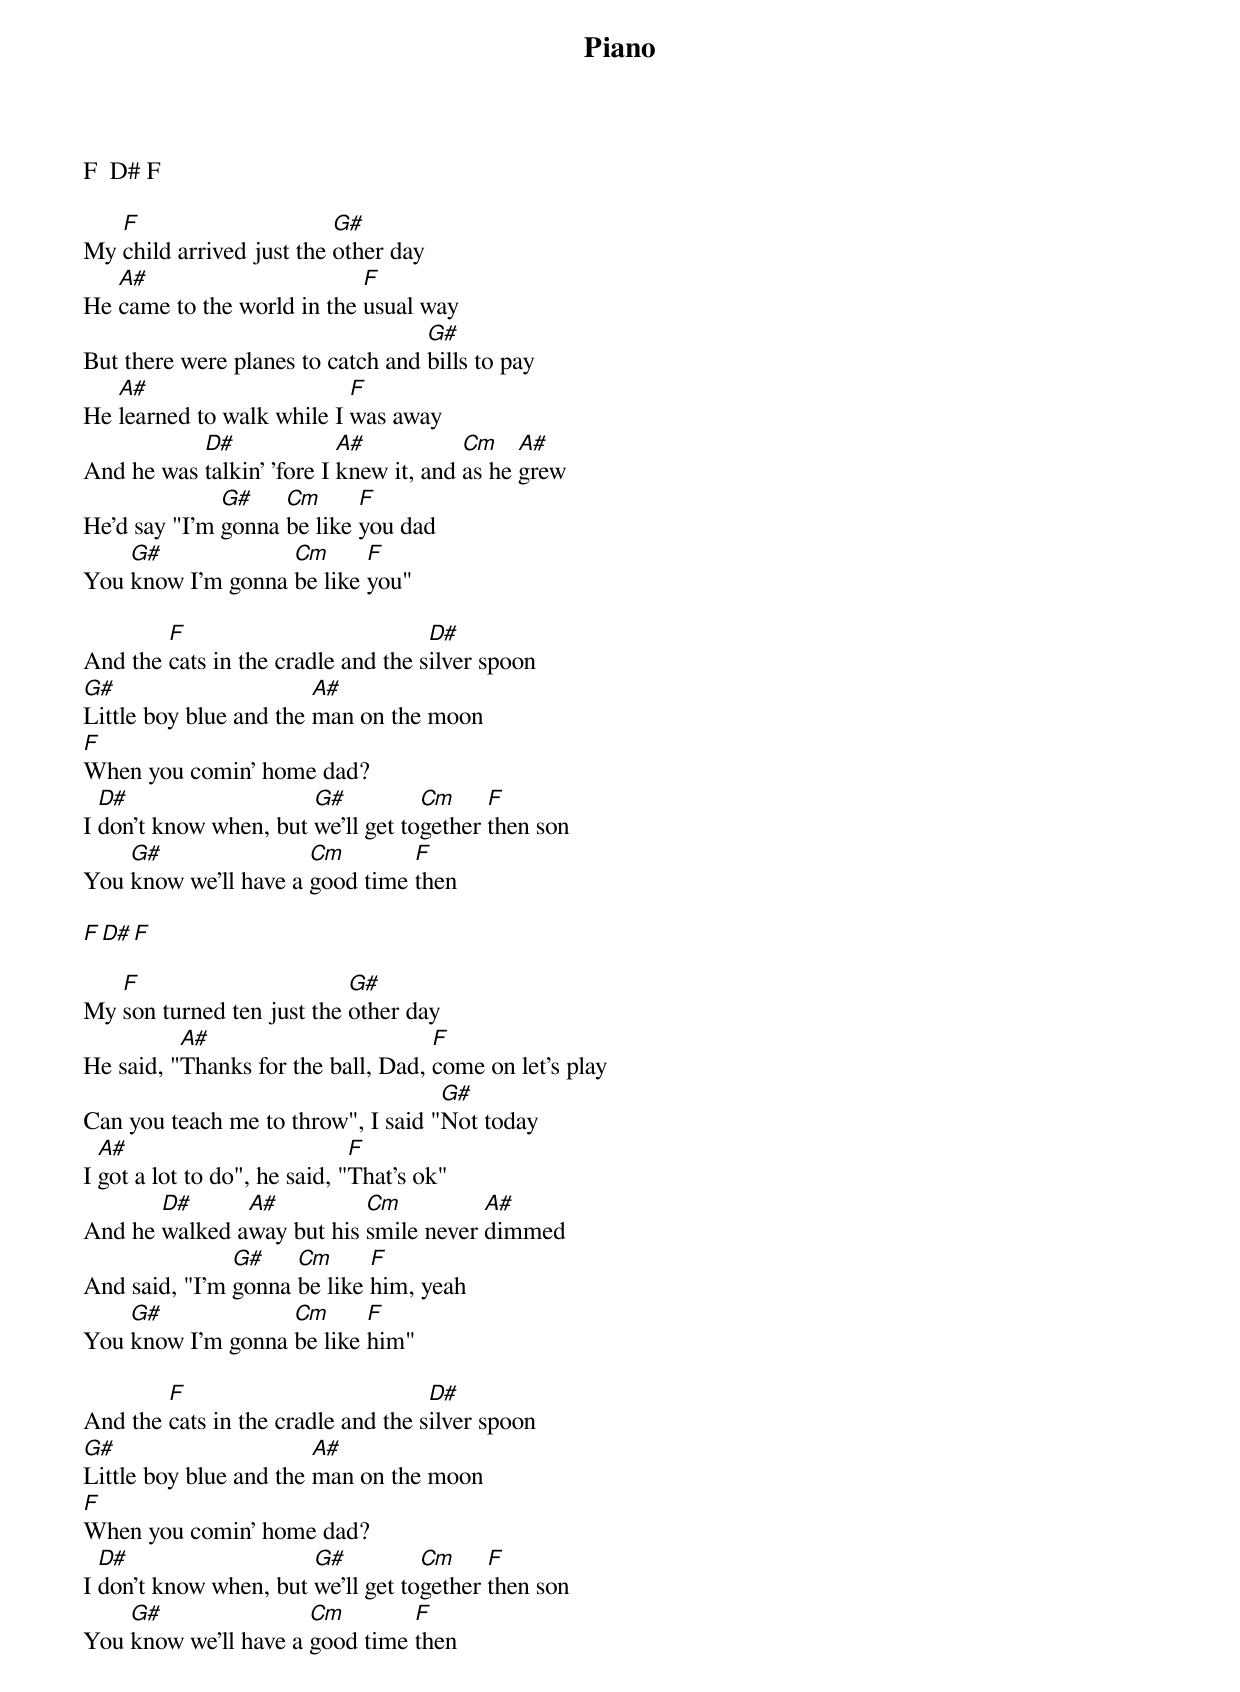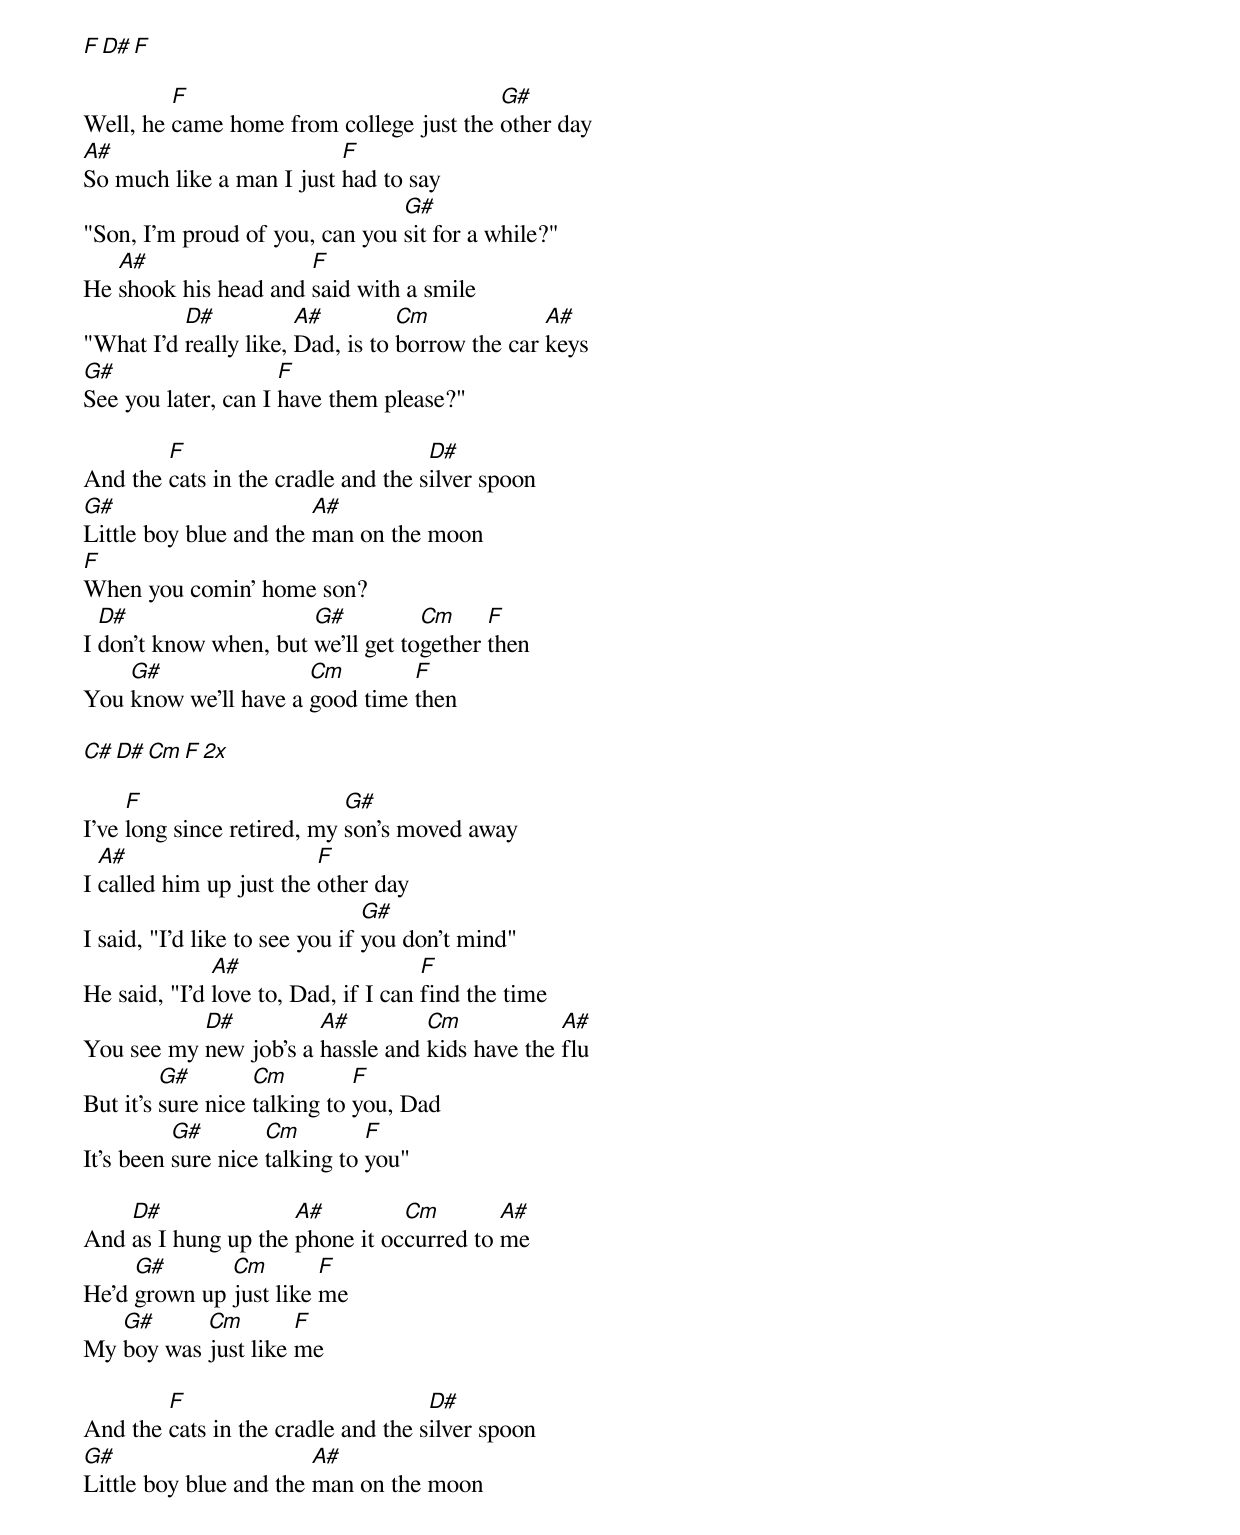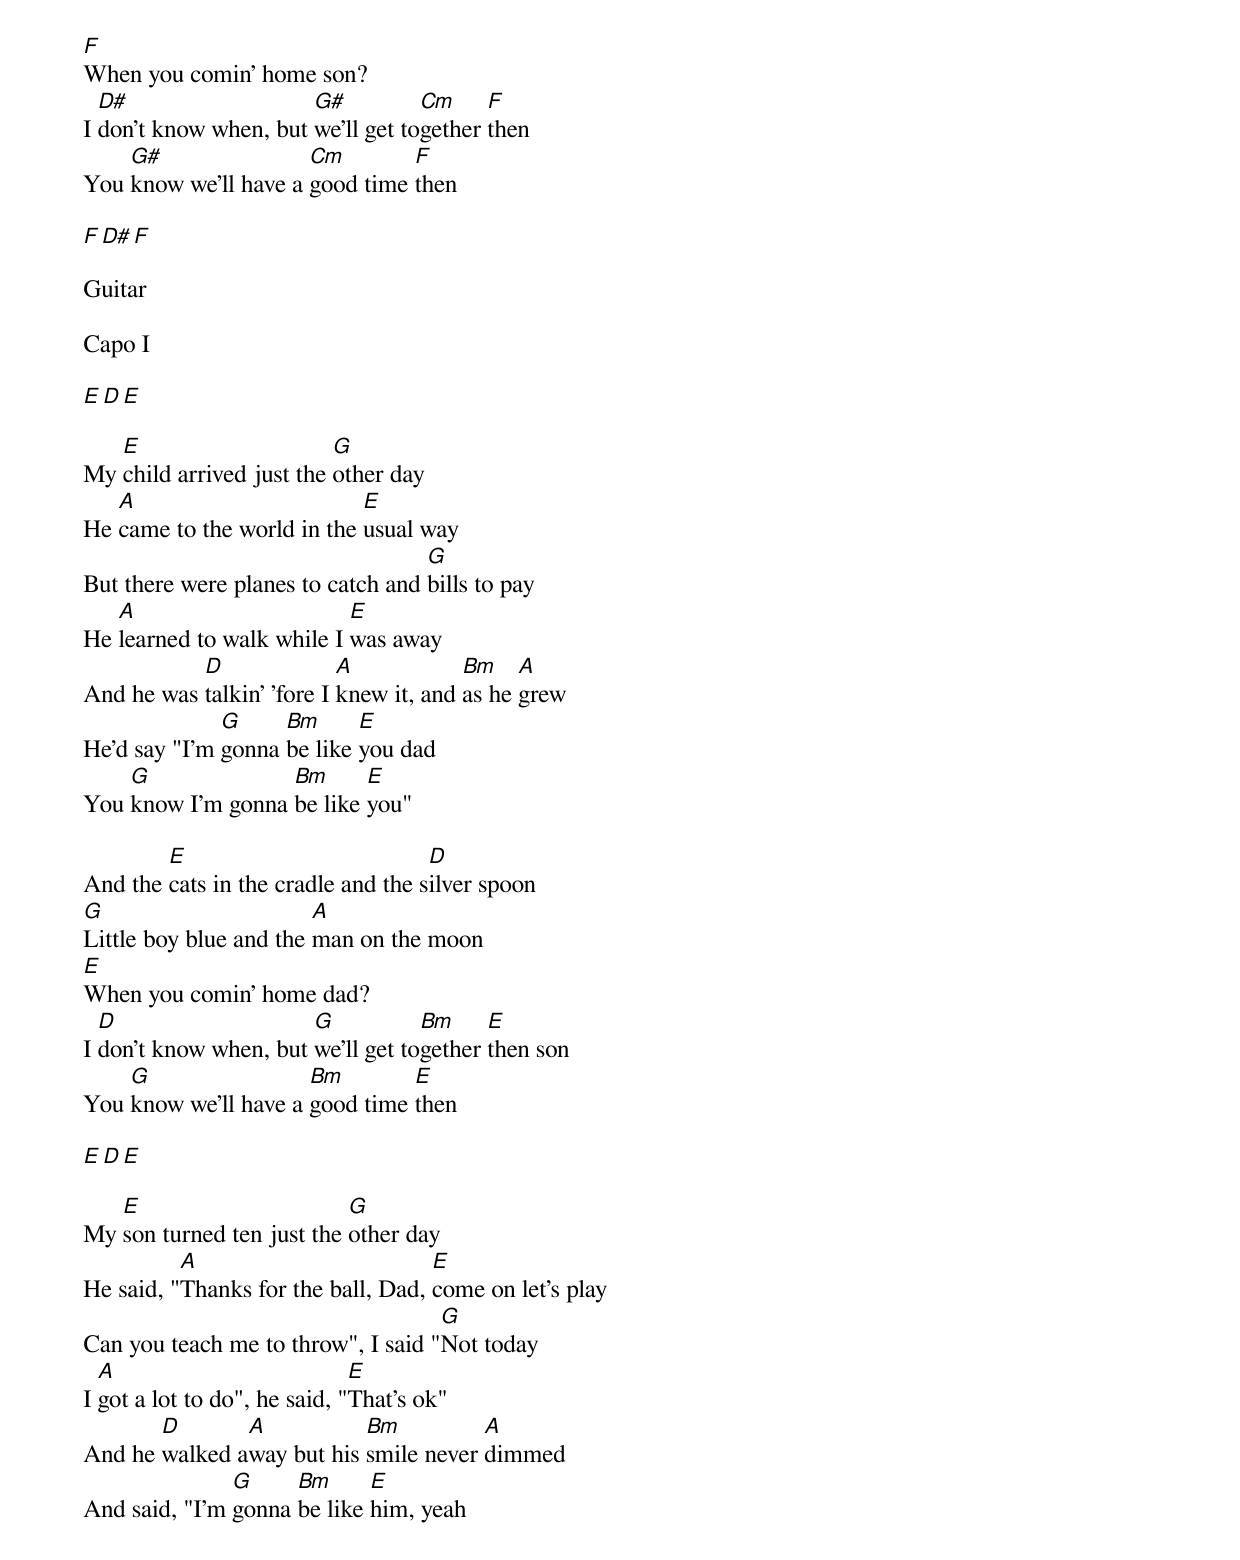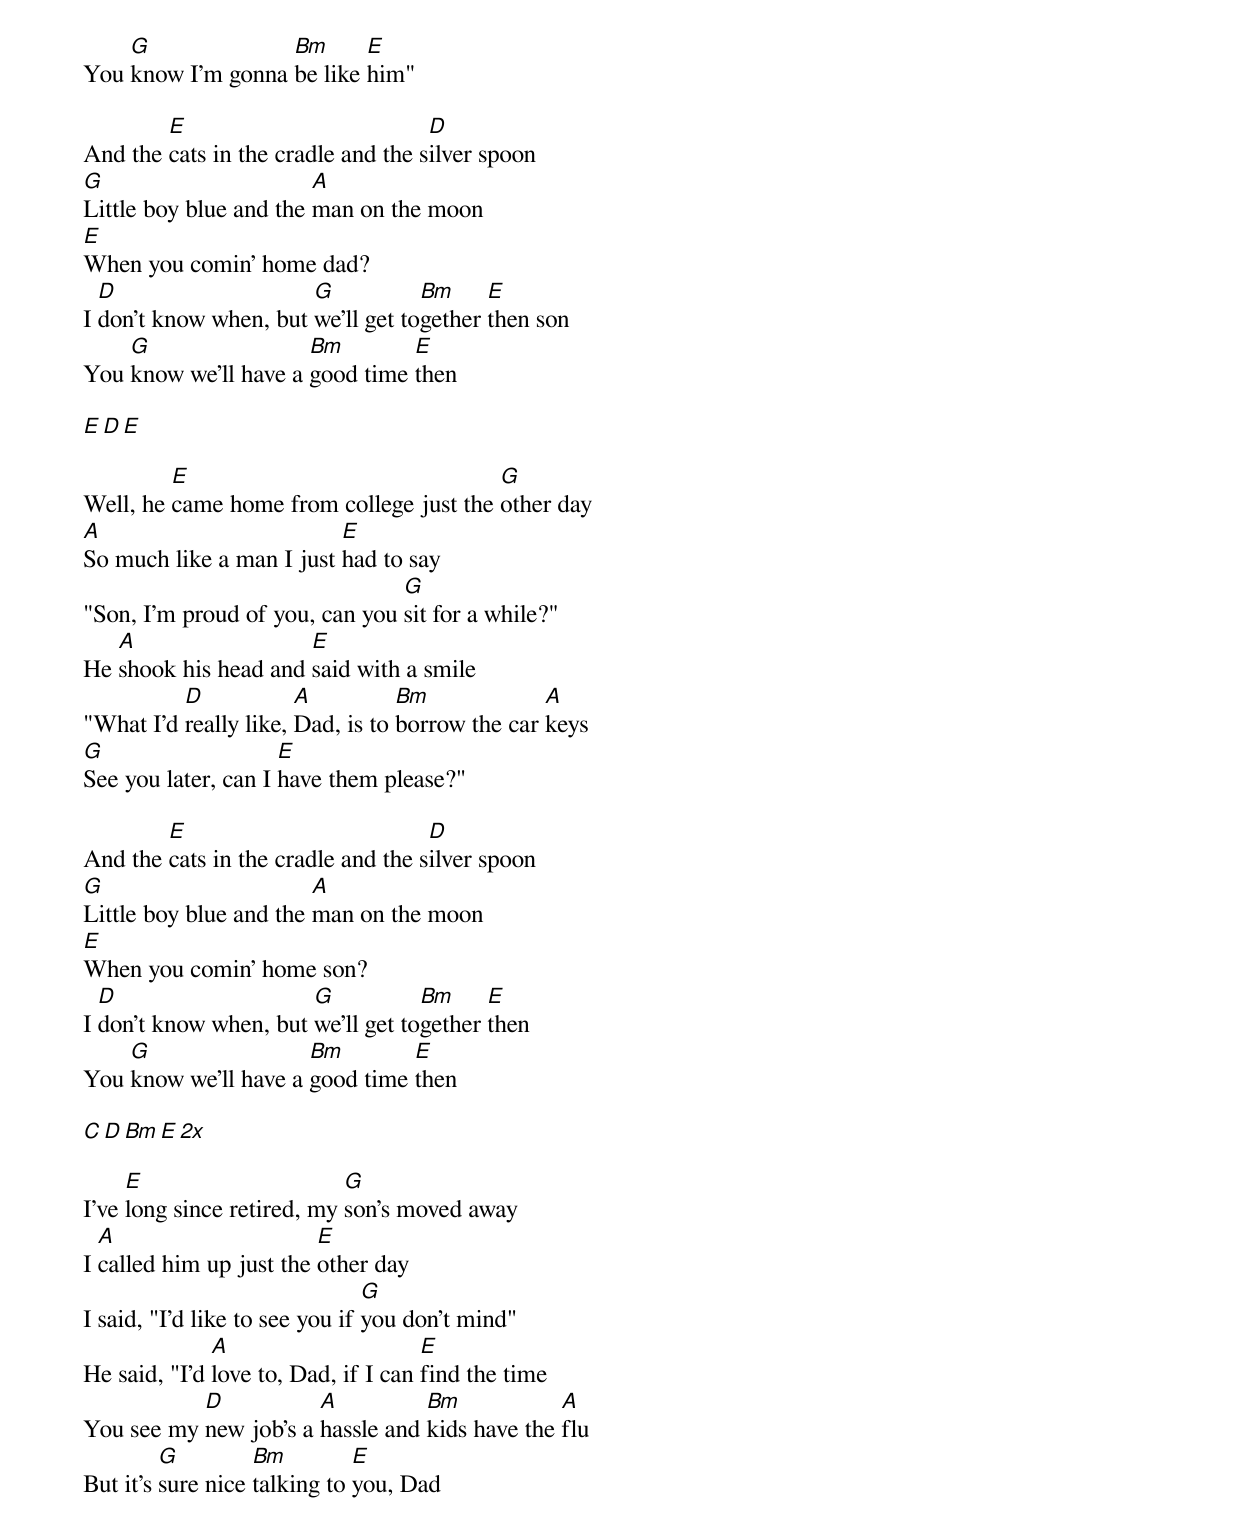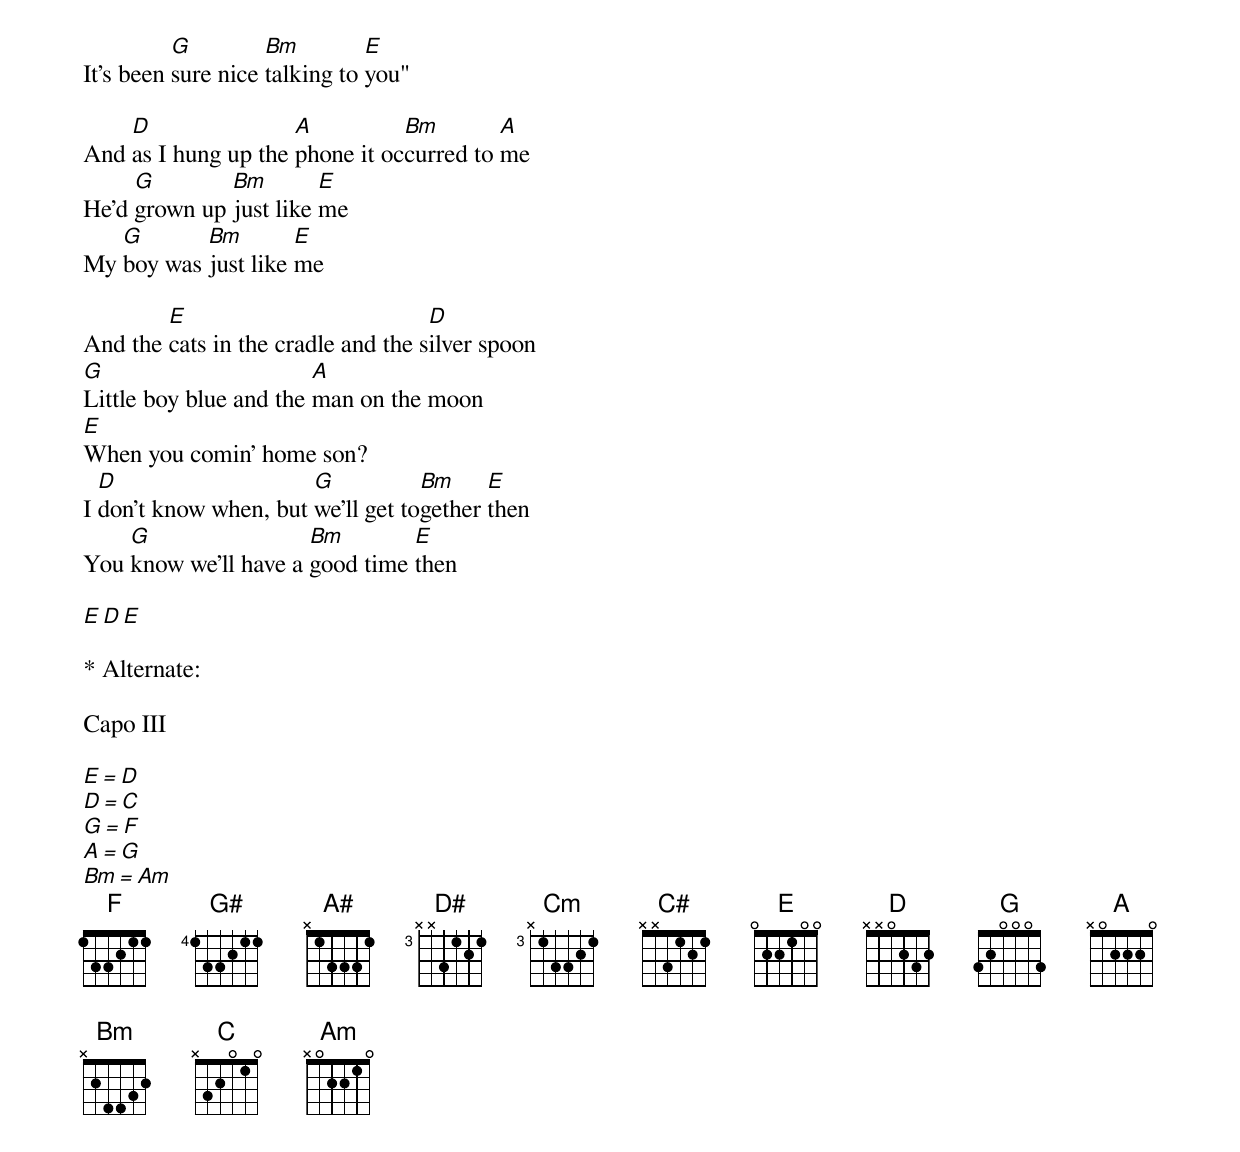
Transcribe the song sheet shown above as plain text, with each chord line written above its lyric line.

Piano

F  D# F

   F                      G#
My child arrived just the other day
   A#                       F
He came to the world in the usual way
                                   G#
But there were planes to catch and bills to pay
   A#                      F
He learned to walk while I was away
           D#              A#           Cm    A#
And he was talkin' 'fore I knew it, and as he grew
              G#    Cm      F
He'd say "I'm gonna be like you dad
    G#             Cm      F
You know I'm gonna be like you"

        F                           D#
And the cats in the cradle and the silver spoon
G#                      A#
Little boy blue and the man on the moon
F
When you comin' home dad?
  D#                   G#          Cm     F
I don't know when, but we'll get together then son
    G#                Cm        F
You know we'll have a good time then

F  D# F

   F                       G#
My son turned ten just the other day
          A#                        F
He said, "Thanks for the ball, Dad, come on let's play
                                    G#
Can you teach me to throw", I said "Not today
  A#                          F
I got a lot to do", he said, "That's ok"
       D#      A#          Cm          A#
And he walked away but his smile never dimmed
               G#    Cm      F
And said, "I'm gonna be like him, yeah
    G#             Cm      F
You know I'm gonna be like him"

        F                           D#
And the cats in the cradle and the silver spoon
G#                      A#
Little boy blue and the man on the moon
F
When you comin' home dad?
  D#                   G#          Cm     F
I don't know when, but we'll get together then son
    G#                Cm        F
You know we'll have a good time then

F  D# F

         F                               G#
Well, he came home from college just the other day
A#                        F
So much like a man I just had to say
                                G#
"Son, I'm proud of you, can you sit for a while?"
   A#                 F
He shook his head and said with a smile
          D#           A#         Cm             A#
"What I'd really like, Dad, is to borrow the car keys
G#                   F
See you later, can I have them please?"

        F                           D#
And the cats in the cradle and the silver spoon
G#                      A#
Little boy blue and the man on the moon
F
When you comin' home son?
  D#                   G#          Cm     F
I don't know when, but we'll get together then
    G#                Cm        F
You know we'll have a good time then

C# D# Cm F  2x

     F                      G#
I've long since retired, my son's moved away
  A#                     F
I called him up just the other day
                                G#
I said, "I'd like to see you if you don't mind"
              A#                     F
He said, "I'd love to, Dad, if I can find the time
           D#          A#         Cm            A#
You see my new job's a hassle and kids have the flu
         G#        Cm         F
But it's sure nice talking to you, Dad
          G#        Cm         F
It's been sure nice talking to you"

    D#               A#         Cm        A#
And as I hung up the phone it occurred to me
     G#       Cm        F
He'd grown up just like me
   G#      Cm        F
My boy was just like me

        F                           D#
And the cats in the cradle and the silver spoon
G#                      A#
Little boy blue and the man on the moon
F
When you comin' home son?
  D#                   G#          Cm     F
I don't know when, but we'll get together then
    G#                Cm        F
You know we'll have a good time then

F D# F

Guitar

Capo I

E  D E

   E                      G
My child arrived just the other day
   A                        E
He came to the world in the usual way
                                   G
But there were planes to catch and bills to pay
   A                       E
He learned to walk while I was away
           D               A            Bm    A
And he was talkin' 'fore I knew it, and as he grew
              G     Bm      E
He'd say "I'm gonna be like you dad
    G              Bm      E
You know I'm gonna be like you"

        E                           D
And the cats in the cradle and the silver spoon
G                       A
Little boy blue and the man on the moon
E
When you comin' home dad?
  D                    G           Bm     E
I don't know when, but we'll get together then son
    G                 Bm        E
You know we'll have a good time then

E  D E

   E                       G
My son turned ten just the other day
          A                         E
He said, "Thanks for the ball, Dad, come on let's play
                                    G
Can you teach me to throw", I said "Not today
  A                           E
I got a lot to do", he said, "That's ok"
       D       A           Bm          A
And he walked away but his smile never dimmed
               G     Bm      E
And said, "I'm gonna be like him, yeah
    G              Bm      E
You know I'm gonna be like him"

        E                           D
And the cats in the cradle and the silver spoon
G                       A
Little boy blue and the man on the moon
E
When you comin' home dad?
  D                    G           Bm     E
I don't know when, but we'll get together then son
    G                 Bm        E
You know we'll have a good time then

E  D E

         E                               G
Well, he came home from college just the other day
A                         E
So much like a man I just had to say
                                G
"Son, I'm proud of you, can you sit for a while?"
   A                  E
He shook his head and said with a smile
          D            A          Bm             A
"What I'd really like, Dad, is to borrow the car keys
G                    E
See you later, can I have them please?"

        E                           D
And the cats in the cradle and the silver spoon
G                       A
Little boy blue and the man on the moon
E
When you comin' home son?
  D                    G           Bm     E
I don't know when, but we'll get together then
    G                 Bm        E
You know we'll have a good time then

C D Bm E  2x

     E                      G
I've long since retired, my son's moved away
  A                      E
I called him up just the other day
                                G
I said, "I'd like to see you if you don't mind"
              A                      E
He said, "I'd love to, Dad, if I can find the time
           D           A          Bm            A
You see my new job's a hassle and kids have the flu
         G         Bm         E
But it's sure nice talking to you, Dad
          G         Bm         E
It's been sure nice talking to you"

    D                A          Bm        A
And as I hung up the phone it occurred to me
     G        Bm        E
He'd grown up just like me
   G       Bm        E
My boy was just like me

        E                           D
And the cats in the cradle and the silver spoon
G                       A
Little boy blue and the man on the moon
E
When you comin' home son?
  D                    G           Bm     E
I don't know when, but we'll get together then
    G                 Bm        E
You know we'll have a good time then

E D  E

* Alternate:

Capo III

E  = D
D  = C
G  = F
A  = G
Bm = Am
